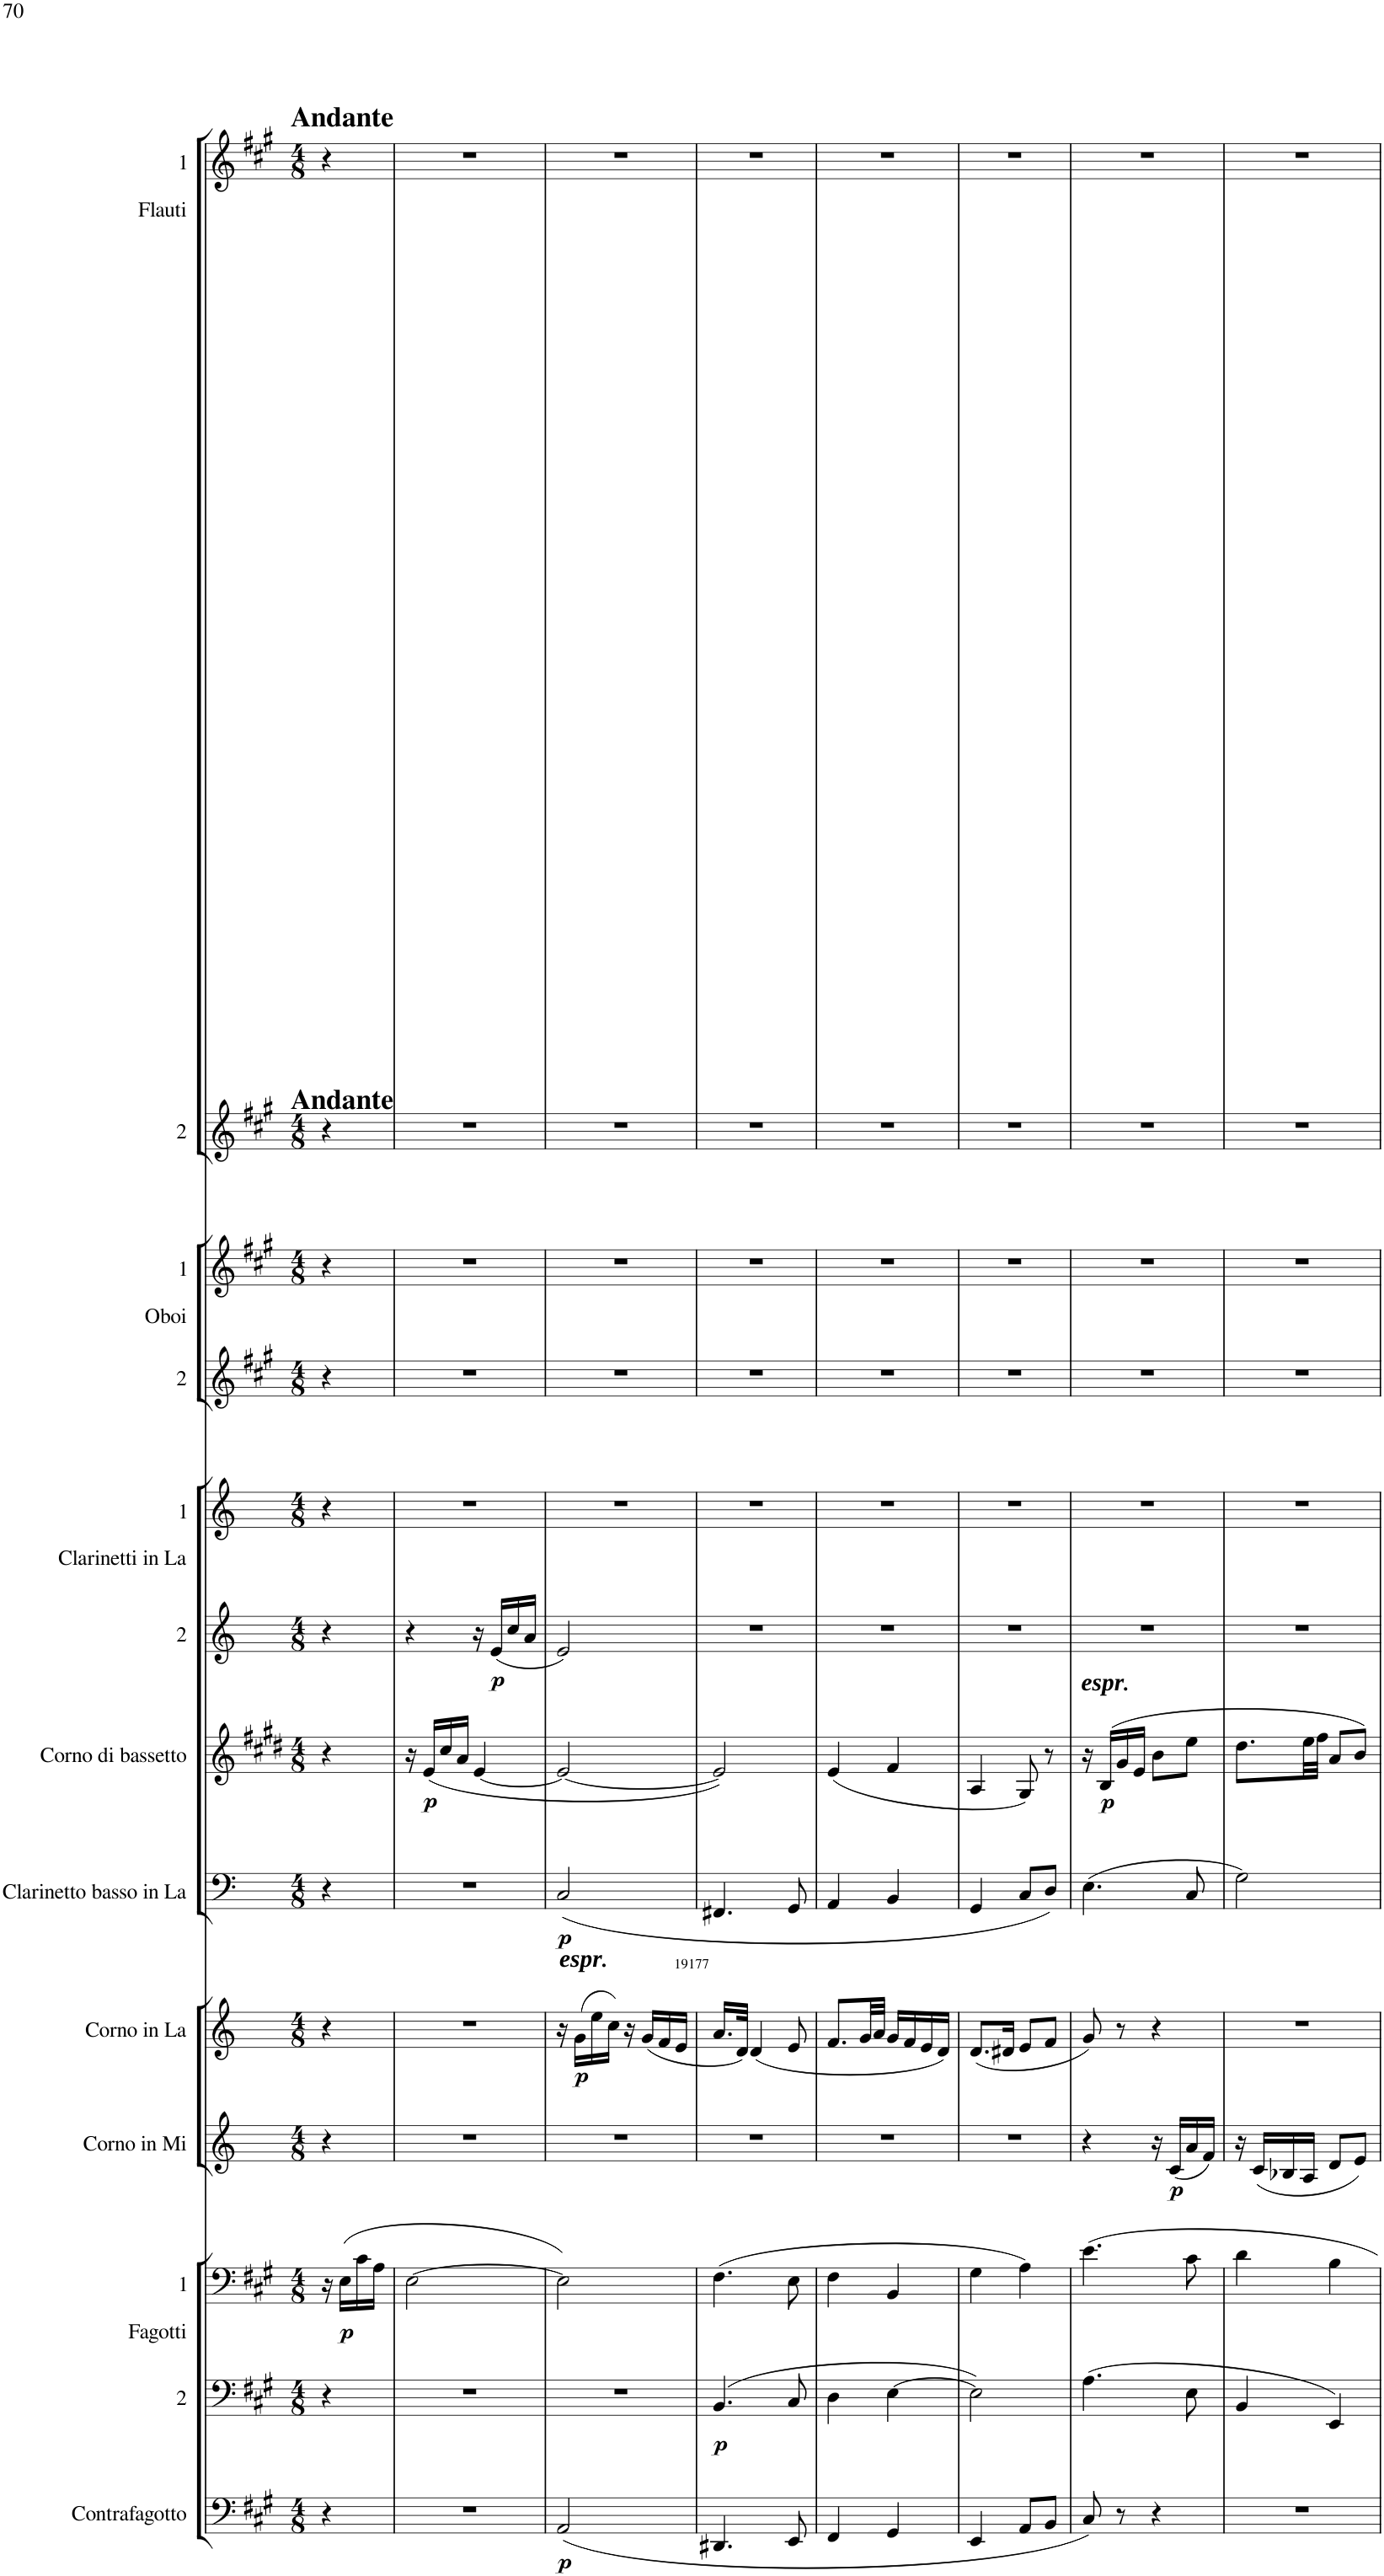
**kern	**dynam	**kern	**dynam	**kern	**dynam	**kern	**dynam	**kern	**dynam	**kern	**dynam	**kern	**dynam	**kern	**dynam	**kern	**kern	**kern	**kern	**kern
*part13	*part13	*part12	*part12	*part11	*part11	*part10	*part10	*part9	*part9	*part8	*part8	*part7	*part7	*part6	*part6	*part5	*part4	*part3	*part2	*part1
*staff13	*staff13	*staff12	*staff12	*staff11	*staff11	*staff10	*staff10	*staff9	*staff9	*staff8	*staff8	*staff7	*staff7	*staff6	*staff6	*staff5	*staff4	*staff3	*staff2	*staff1
*I"Contrafagotto	*	*I"2	*	*I"1  Fagotti	*	*I"Corno in Mi	*	*I"Corno in La	*	*I"Clarinetto basso in La	*	*I"Corno di bassetto	*	*I"2	*	*I"1  Clarinetti in La	*I"2	*I"1  Oboi	*I"2	*I"1  Flauti
*I'C. Fg.	*	*	*	*I'1  Fg.	*	*I'Cor. in Mi	*	*I'Cor. in La	*	*I'Cl. bas. in La	*	*I'Cor. di bast.	*	*	*	*I'1  Cl. in La	*	*I'1  Ob.	*	*I'1  Fl.
*clefF4	*	*clefF4	*	*clefF4	*	*clefG2	*	*clefG2	*	*clefF4	*	*clefG2	*	*clefG2	*	*clefG2	*clefG2	*clefG2	*clefG2	*clefG2
*Trd7c12	*	*	*	*	*	*Trd5c8	*	*Trd2c3	*	*Trd2c3	*	*Trd4c7	*	*Trd2c3	*	*Trd2c3	*	*	*	*
*k[f#c#g#]	*	*k[f#c#g#]	*	*k[f#c#g#]	*	*k[]	*	*k[]	*	*k[]	*	*k[f#c#g#d#]	*	*k[]	*	*k[]	*k[f#c#g#]	*k[f#c#g#]	*k[f#c#g#]	*k[f#c#g#]
*M4/8	*	*M4/8	*	*M4/8	*	*M4/8	*	*M4/8	*	*M4/8	*	*M4/8	*	*M4/8	*	*M4/8	*M4/8	*M4/8	*M4/8	*M4/8
=1	=1	=1	=1	=1	=1	=1	=1	=1	=1	=1	=1	=1	=1	=1	=1	=1	=1	=1	=1	=1
!	!	!	!	!	!	!	!	!	!	!	!	!	!	!	!	!	!	!	!	!LO:TX:a:B:t=Andante
!	!	!	!	!	!	!	!	!	!	!	!	!	!	!	!	!	!	!	!	!LO:TX:b:B:t=Andante
4r	.	4r	.	16r	.	4r	.	4r	.	4r	.	4r	.	4r	.	4r	4r	4r	4r	4r
!	!	!	!	!	!LO:DY:b	!	!	!	!	!	!	!	!	!	!	!	!	!	!	!
.	.	.	.	(16E\LL	p	.	.	.	.	.	.	.	.	.	.	.	.	.	.	.
.	.	.	.	16c#\	.	.	.	.	.	.	.	.	.	.	.	.	.	.	.	.
.	.	.	.	16A\JJ	.	.	.	.	.	.	.	.	.	.	.	.	.	.	.	.
=2	=2	=2	=2	=2	=2	=2	=2	=2	=2	=2	=2	=2	=2	=2	=2	=2	=2	=2	=2	=2
2r	.	2r	.	[2E\	.	2r	.	2r	.	2r	.	16r	.	4r	.	2r	2r	2r	2r	2r
!	!	!	!	!	!	!	!	!	!	!	!	!	!LO:DY:b	!	!	!	!	!	!	!
.	.	.	.	.	.	.	.	.	.	.	.	(16e/LL	p	.	.	.	.	.	.	.
.	.	.	.	.	.	.	.	.	.	.	.	16cc#/	.	.	.	.	.	.	.	.
.	.	.	.	.	.	.	.	.	.	.	.	16a/JJ	.	.	.	.	.	.	.	.
.	.	.	.	.	.	.	.	.	.	.	.	[4e/	.	16r	.	.	.	.	.	.
!	!	!	!	!	!	!	!	!	!	!	!	!	!	!	!LO:DY:b	!	!	!	!	!
.	.	.	.	.	.	.	.	.	.	.	.	.	.	(16e/LL	p	.	.	.	.	.
.	.	.	.	.	.	.	.	.	.	.	.	.	.	16cc/	.	.	.	.	.	.
.	.	.	.	.	.	.	.	.	.	.	.	.	.	16a/JJ	.	.	.	.	.	.
=3	=3	=3	=3	=3	=3	=3	=3	=3	=3	=3	=3	=3	=3	=3	=3	=3	=3	=3	=3	=3
!	!	!	!	!	!	!	!	!LO:TX:a:Bi:t=espr	!	!	!	!	!	!	!	!	!	!	!	!
!	!	!	!	!	!	!	!	!LO:TX:a:t=.	!	!	!	!	!	!	!	!	!	!	!	!
!	!LO:DY:b	!	!	!	!	!	!	!	!	!	!LO:DY:b	!	!	!	!	!	!	!	!	!
(2AA/	p	2r	.	2E\])	.	2r	.	16r	.	(2C/	p	2e/_	.	2e/)	.	2r	2r	2r	2r	2r
!	!	!	!	!	!	!	!	!	!LO:DY:b	!	!	!	!	!	!	!	!	!	!	!
.	.	.	.	.	.	.	.	(16g\LL	p	.	.	.	.	.	.	.	.	.	.	.
.	.	.	.	.	.	.	.	16ee\	.	.	.	.	.	.	.	.	.	.	.	.
.	.	.	.	.	.	.	.	16cc\JJ)	.	.	.	.	.	.	.	.	.	.	.	.
.	.	.	.	.	.	.	.	16r	.	.	.	.	.	.	.	.	.	.	.	.
.	.	.	.	.	.	.	.	(16g/LL	.	.	.	.	.	.	.	.	.	.	.	.
.	.	.	.	.	.	.	.	16f/	.	.	.	.	.	.	.	.	.	.	.	.
.	.	.	.	.	.	.	.	16e/JJ	.	.	.	.	.	.	.	.	.	.	.	.
=4	=4	=4	=4	=4	=4	=4	=4	=4	=4	=4	=4	=4	=4	=4	=4	=4	=4	=4	=4	=4
!	!	!	!LO:DY:b	!	!	!	!	!	!	!	!	!	!	!	!	!	!	!	!	!
4.DD#X/	.	(4.BB/	p	(4.F#\	.	2r	.	16.a/LL	.	4.FF#X/	.	2e/])	.	2r	.	2r	2r	2r	2r	2r
.	.	.	.	.	.	.	.	32d/JJk)	.	.	.	.	.	.	.	.	.	.	.	.
.	.	.	.	.	.	.	.	(4d/	.	.	.	.	.	.	.	.	.	.	.	.
8EE/	.	8C#/	.	8E\	.	.	.	8e/	.	8GG/	.	.	.	.	.	.	.	.	.	.
=5	=5	=5	=5	=5	=5	=5	=5	=5	=5	=5	=5	=5	=5	=5	=5	=5	=5	=5	=5	=5
4FF#/	.	4D\	.	4F#\	.	2r	.	8.f/L	.	4AA/	.	(4e/	.	2r	.	2r	2r	2r	2r	2r
.	.	.	.	.	.	.	.	32g/LL	.	.	.	.	.	.	.	.	.	.	.	.
.	.	.	.	.	.	.	.	32a/JJJ	.	.	.	.	.	.	.	.	.	.	.	.
4GG#/	.	[4E\	.	4BB/	.	.	.	16g/LL	.	4BB/	.	4f#/	.	.	.	.	.	.	.	.
.	.	.	.	.	.	.	.	16f/	.	.	.	.	.	.	.	.	.	.	.	.
.	.	.	.	.	.	.	.	16e/	.	.	.	.	.	.	.	.	.	.	.	.
.	.	.	.	.	.	.	.	16d/JJ)	.	.	.	.	.	.	.	.	.	.	.	.
=6	=6	=6	=6	=6	=6	=6	=6	=6	=6	=6	=6	=6	=6	=6	=6	=6	=6	=6	=6	=6
4EE/	.	2E\])	.	4G#\	.	2r	.	(8.d/L	.	4GG/	.	4A/	.	2r	.	2r	2r	2r	2r	2r
.	.	.	.	.	.	.	.	16d#X/Jk	.	.	.	.	.	.	.	.	.	.	.	.
8AA/L	.	.	.	4A\)	.	.	.	8e/L	.	8C/L	.	8G#/)	.	.	.	.	.	.	.	.
8BB/J	.	.	.	.	.	.	.	8f/J	.	8D/J)	.	8r	.	.	.	.	.	.	.	.
=7	=7	=7	=7	=7	=7	=7	=7	=7	=7	=7	=7	=7	=7	=7	=7	=7	=7	=7	=7	=7
!	!	!	!	!	!	!	!	!	!	!	!	!LO:TX:a:Bi:t=espr	!	!	!	!	!	!	!	!
!	!	!	!	!	!	!	!	!	!	!	!	!LO:TX:a:t=.	!	!	!	!	!	!	!	!
8C#/)	.	(4.A\	.	4.e\	.	4r	.	8g/)	.	(4.E\	.	16r	.	2r	.	2r	2r	2r	2r	2r
!	!	!	!	!	!	!	!	!	!	!	!	!	!LO:DY:b	!	!	!	!	!	!	!
.	.	.	.	.	.	.	.	.	.	.	.	(16B/LL	p	.	.	.	.	.	.	.
8r	.	.	.	.	.	.	.	8r	.	.	.	16g#/	.	.	.	.	.	.	.	.
.	.	.	.	.	.	.	.	.	.	.	.	16e/JJ	.	.	.	.	.	.	.	.
4r	.	.	.	.	.	16r	.	4r	.	.	.	8b\L	.	.	.	.	.	.	.	.
!	!	!	!	!	!	!	!LO:DY:b	!	!	!	!	!	!	!	!	!	!	!	!	!
.	.	.	.	.	.	(16c/LL	p	.	.	.	.	.	.	.	.	.	.	.	.	.
.	.	8E\	.	8c#\	.	16a/	.	.	.	8C/	.	8ee\J	.	.	.	.	.	.	.	.
.	.	.	.	.	.	16f/JJ)	.	.	.	.	.	.	.	.	.	.	.	.	.	.
=8	=8	=8	=8	=8	=8	=8	=8	=8	=8	=8	=8	=8	=8	=8	=8	=8	=8	=8	=8	=8
2r	.	4BB/	.	4d\	.	16r	.	2r	.	2G\)	.	8.dd#\L	.	2r	.	2r	2r	2r	2r	2r
.	.	.	.	.	.	(16c/LL	.	.	.	.	.	.	.	.	.	.	.	.	.	.
.	.	.	.	.	.	16B-X/	.	.	.	.	.	.	.	.	.	.	.	.	.	.
.	.	.	.	.	.	16A/JJ	.	.	.	.	.	32ee\LL	.	.	.	.	.	.	.	.
.	.	.	.	.	.	.	.	.	.	.	.	32ff#\JJJ	.	.	.	.	.	.	.	.
.	.	4EE/)	.	4B\	.	8d/L	.	.	.	.	.	8a/L	.	.	.	.	.	.	.	.
.	.	.	.	.	.	8e/J)	.	.	.	.	.	8b/J)	.	.	.	.	.	.	.	.
=	=	=	=	=	=	=	=	=	=	=	=	=	=	=	=	=	=	=	=	=
*-	*-	*-	*-	*-	*-	*-	*-	*-	*-	*-	*-	*-	*-	*-	*-	*-	*-	*-	*-	*-
